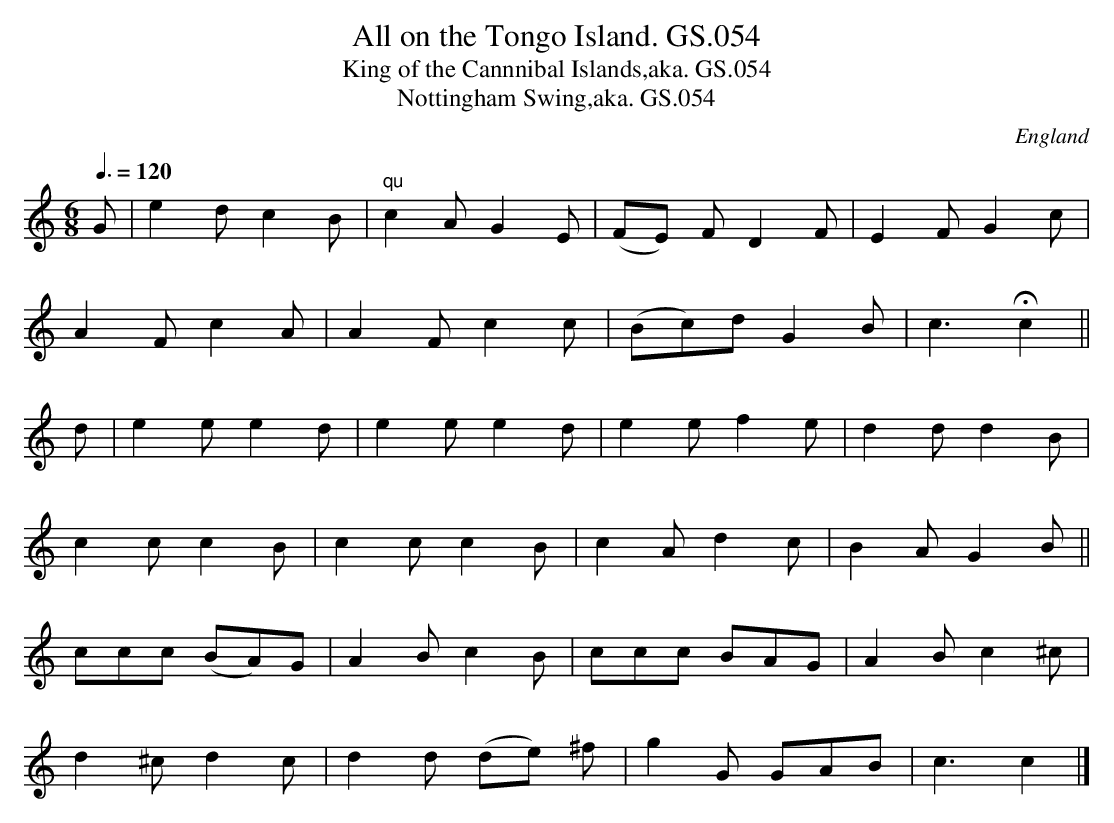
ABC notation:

X:1
T:All on the Tongo Island. GS.054
T:King of the Cannnibal Islands,aka. GS.054
T:Nottingham Swing,aka. GS.054
L:1/8
M:6/8
O:England
Q:3/8=120
K:C major
G | e2d c2 B | "qu"c2 A G2 E | (FE) F D2 F | E2FG2c |!
A2Fc2A | A2Fc2c |(Bc)d G2B | c3 H c2||!
d | e2ee2d | e2ee2d | e2ef2e | d2dd2B |!
c2cc2B | c2cc2B | c2 A d2 c | B2A G2 B ||!
ccc (BA)G | A2Bc2B |  ccc BAG | A2Bc2^c  |!
d2^cd2c | d2d (de) ^f | g2G GAB | c3 c2 |]
